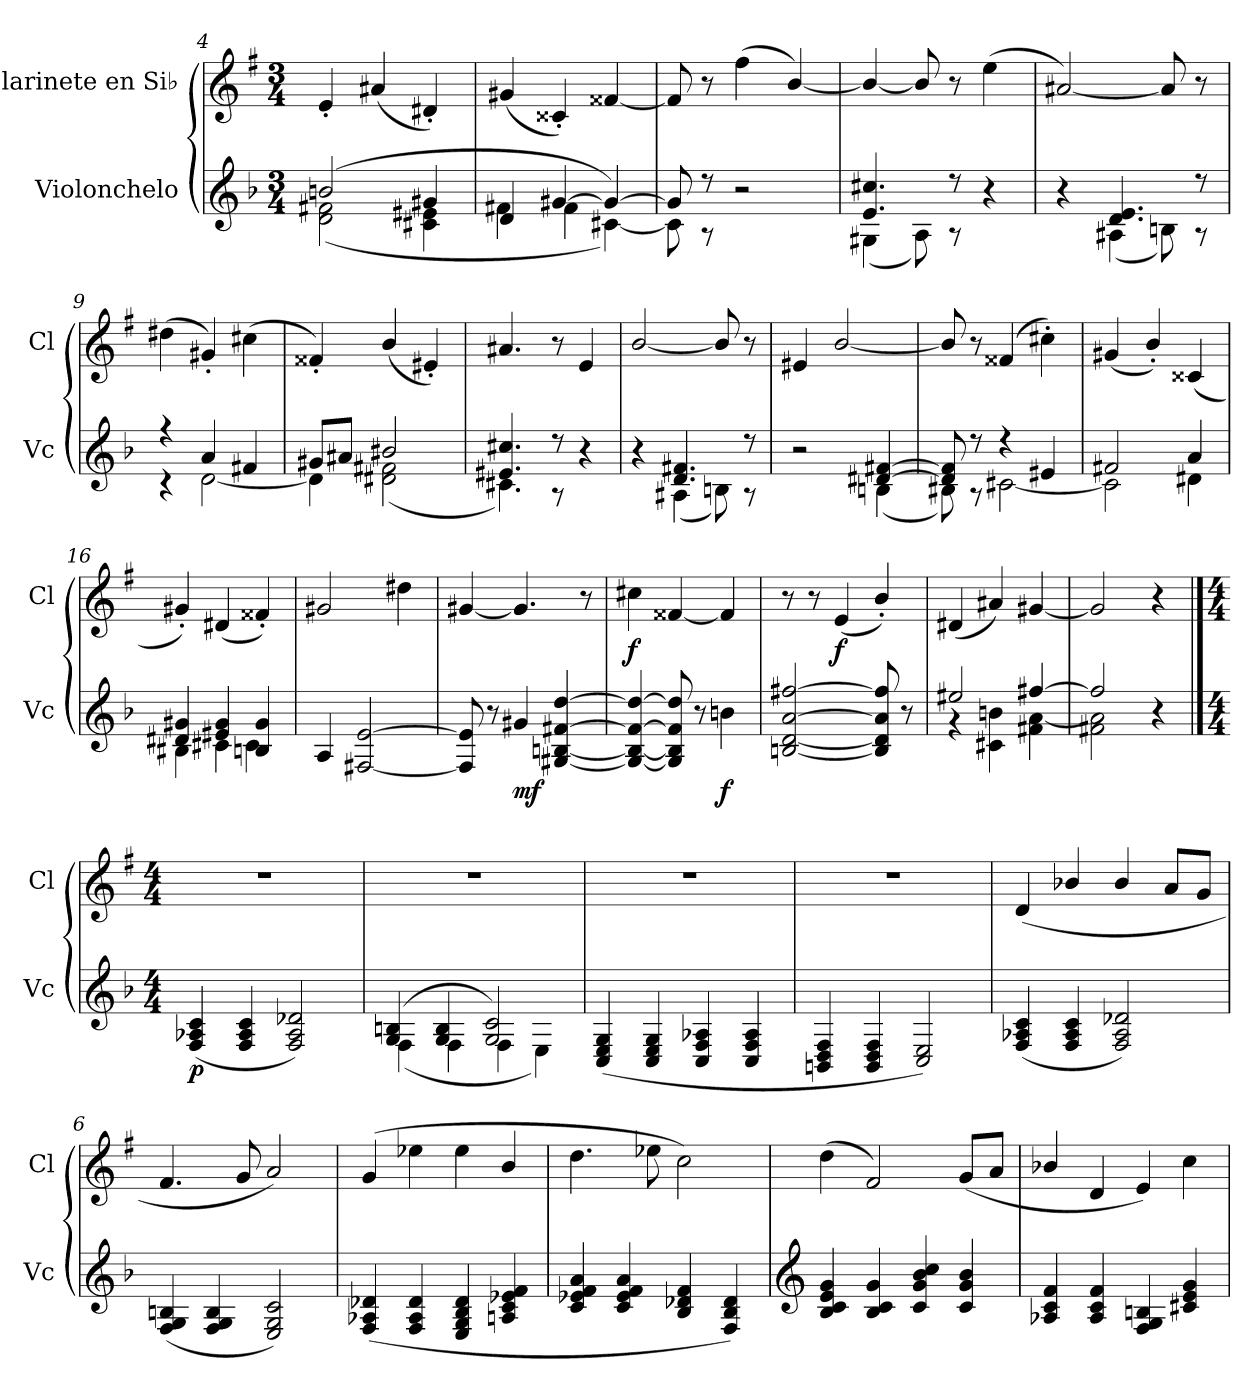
**kern	**dynam	**kern	**dynam
*part2	*part2	*part1	*part1
*staff2	*staff2	*staff1	*staff1
*I"Violonchelo	*	*I"Clarinete en Si♭	*
*I'Vc	*	*I'Cl	*
*clefG2	*	*clefG2	*
*	*	*ITrd1c2	*
*k[b-]	*	*k[b-]	*
*M3/4	*	*M3/4	*
=4	=4	=4	=4
*^	*	*	*
(>2bn/	(<2d\ 2f#X\	.	4d'/	.
.	.	.	(<4g#X/	.
4g#X/	4c#X\ 4e#X\	.	4c#X'/)	.
=5	=5	=5	=5	=5
4d/	4f#X\	.	(<4f#X/	.
[4g#X/	4f#\	.	4B#X'/)	.
4g#/_)	[4c#X\)	.	[4e#X/	.
=6	=6	=6	=6	=6
8g#/]	8c#\]	.	8e#/]	.
8r	8r	.	8r	.
2r	2ryy	.	(>4ee\	.
.	.	.	[4a/)	.
!!LO:LB:g=z
=7	=7	=7	=7	=7
4.e/ 4.cc#X/	(<4G#X\	.	4a/_	.
.	8A\)	.	8a/]	.
8r	8r	.	8r	.
4r	4ryy	.	(>4dd\	.
=8	=8	=8	=8	=8
4r	4ryy	.	[2g#X/)	.
4.d/ 4.e/	(<4A#X\	.	.	.
.	8Bn\)	.	8g#/]	.
8r	8r	.	8r	.
=9	=9	=9	=9	=9
4r	4r	.	(>4cc#X\	.
4a/	[2d\	.	4f#X'/)	.
4f#X/	.	.	(>4bn\	.
=10	=10	=10	=10	=10
8g#X/L	4d\]	.	4e#X'/)	.
8a#X/J	.	.	.	.
2b#X/	(<2d#X\ 2f#X\	.	(<4a/	.
.	.	.	4d#X'/)	.
=11	=11	=11	=11	=11
4.e#X/ 4.cc#X/	4.c#X\)	.	4.g#X/	.
8r	8r	.	8r	.
4r	4ryy	.	4d/	.
!!LO:LB:g=z
=12	=12	=12	=12	=12
4r	4ryy	.	[2a/	.
4.d/ 4.f#X/	(<4A#X\	.	.	.
.	8Bn\)	.	8a/]	.
8r	8r	.	8r	.
=13	=13	=13	=13	=13
2r	2ryy	.	4d#X/	.
.	.	.	[2a/	.
[4d#X/ [4f#X/	(<4Bn\	.	.	.
=14	=14	=14	=14	=14
8d#/] 8f#/]	8B#X\)	.	8a/]	.
8r	8r	.	8r	.
4r	[2c#X\	.	(>4e#X/	.
4e#X/	.	.	4bn'\)	.
=15	=15	=15	=15	=15
2f#X/	2c#\]	.	(<4f#X/	.
.	.	.	4a'/)	.
4a/	4d#X\	.	(<4B#X/	.
=16	=16	=16	=16	=16
4d#X/ 4g#X/	4B#X\	.	4f#X'/)	.
4e#X/ 4g#/	4c#X\	.	(<4c#X/	.
4Bn/ 4g#/	4c#\	.	4e#X'/)	.
*v	*v	*	*	*
=17	=17	=17	=17
4A/	.	2f#X/	.
[2F#X/ [2e/	.	.	.
.	.	4cc#X\	.
!!LO:LB:g=z
=18	=18	=18	=18
8F#/] 8e/]	.	[4f#X/	.
8r	.	.	.
!	!LO:DY:b	!	!
4g#X/	mf	4.f#/]	.
[4G#X/ [4Bn/ [4f#X/ [4dd/	.	.	.
.	.	8r	.
=19	=19	=19	=19
!	!	!	!LO:DY:b
4G#/_ 4B/_ 4f#/_ 4dd/_	.	4bn\	f
8G#/] 8B/] 8f#/] 8dd/]	.	[4e#X/	.
8r	.	.	.
!	!LO:DY:b	!	!
4bn\	f	4e#/]	.
=20	=20	=20	=20
[2Bn/ [2d/ [2a/ [2ff#X/	.	8r	.
.	.	8r	.
!	!	!	!LO:DY:b
.	.	(<4d/	f
8B/] 8d/] 8a/] 8ff#/]	.	4a'/)	.
8r	.	.	.
=21	=21	=21	=21
*^	*	*	*
2ee#X/	4r	.	(<4c#X/	.
.	4c#X\ 4bn\	.	4g#X/)	.
[4ff#X/	4f#X\ [4a\	.	[4f#X/	.
=22	=22	=22	=22	=22
2ff#/]	2f#X\ 2a\]	.	2f#/]	.
4r	4ryy	.	4r	.
*v	*v	*	*	*
!!LO:PB:g=z
==1	==1	==1	==1
*M4/4	*	*M4/4	*
*^	*	*	*
!LO:TX:a:B:t=A Piano	!	!	!	!
!	!	!LO:DY:b	!	!
*v	*v	*	*	*
(<4F/ 4A-X/ 4c/	p	1r	.
4F/ 4A-/ 4c/	.	.	.
2F/ 2A-/ 2d-X/)	.	.	.
=2	=2	=2	=2
*^	*	*	*
(>4G/ 4Bn/	(<4F\	.	1r	.
4G/ 4B/	4F\	.	.	.
2G/ 2c/)	4F\	.	.	.
.	4E\)	.	.	.
*v	*v	*	*	*
=3	=3	=3	=3
(<4C/ 4E/ 4G/	.	1r	.
4C/ 4E/ 4G/	.	.	.
4C/ 4F/ 4A-X/	.	.	.
4C/ 4F/ 4A-/	.	.	.
=4	=4	=4	=4
4BBn/ 4D/ 4F/	.	1r	.
4BB/ 4D/ 4F/	.	.	.
2C/ 2E/)	.	.	.
=5	=5	=5	=5
(<4F/ 4A-X/ 4c/	.	(<4c/	.
4F/ 4A-/ 4c/	.	4a-X/	.
2F/ 2A-/ 2d-X/)	.	4a-/	.
.	.	8g/L	.
.	.	8f/J	.
=6	=6	=6	=6
(<4F/ 4G/ 4Bn/	.	4.e/	.
4F/ 4G/ 4B/	.	.	.
.	.	8f/	.
2E/ 2G/ 2c/)	.	2g/)	.
!!LO:LB:g=z
=7	=7	=7	=7
(<4F/ 4A-X/ 4d-X/	.	(>4f/	.
4F/ 4A-/ 4d-/	.	4dd-X\	.
4E/ 4G/ 4B-/ 4d-/	.	4dd-\	.
4An/ 4c/ 4e-X/ 4f/	.	4a/	.
=8	=8	=8	=8
4c/ 4e-X/ 4f/ 4a/	.	4.cc\	.
4c/ 4e-/ 4f/ 4a/	.	.	.
.	.	8dd-X\	.
4B-/ 4d-X/ 4f/	.	2b-\)	.
4F/ 4B-/ 4d-/)	.	.	.
=9	=9	=9	=9
*clefG2	*	*	*
4B-/ 4c/ 4e/ 4g/	.	(>4cc\	.
4B-/ 4c/ 4g/	.	2e/)	.
4c/ 4g/ 4b-/ 4cc/	.	.	.
4c/ 4g/ 4b-/	.	(<8f/L	.
.	.	8g/J	.
=10	=10	=10	=10
4A-X/ 4c/ 4f/	.	4a-X/	.
4A-/ 4c/ 4f/	.	4c/	.
4F/ 4G/ 4Bn/	.	4d/)	.
4c#X/ 4e/ 4g/	.	4b-\	.
=	=	=	=
*-	*-	*-	*-
